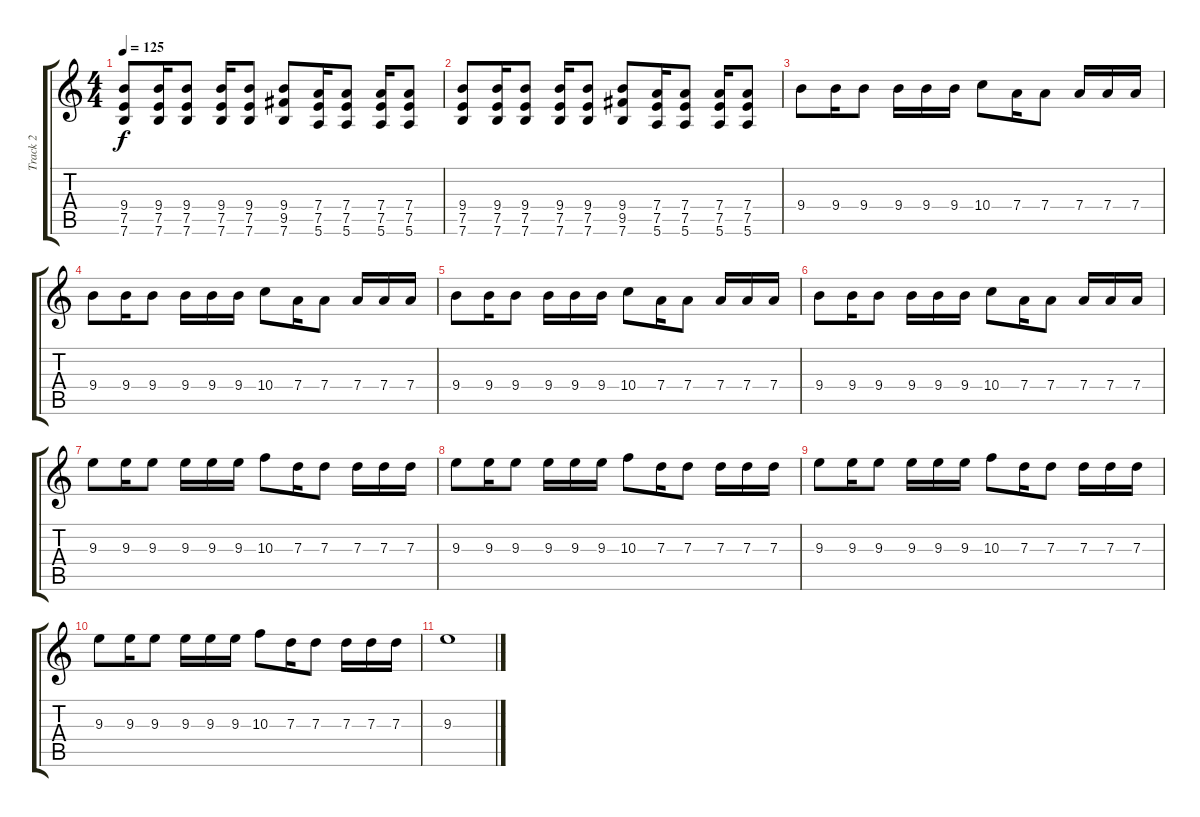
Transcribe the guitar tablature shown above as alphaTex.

\track ("Track 2" "Track 2") {instrument overdrivenguitar}
\staff {score tabs}
\tuning (E4 B3 G3 D3 A2 E2) {hide}
\ts (4 4)
\tempo 125
\clef g2
\ks c
(9.4 7.5 7.6).8{dy f} (9.4 7.5 7.6).16 (9.4 7.5 7.6).8 (9.4 7.5 7.6).16 (9.4 7.5 7.6).8 (9.4 9.5 7.6).8 (7.4 7.5 5.6).16 (7.4 7.5 5.6).8 (7.4 7.5 5.6).16 (7.4 7.5 5.6).8 |
(9.4 7.5 7.6).8 (9.4 7.5 7.6).16 (9.4 7.5 7.6).8 (9.4 7.5 7.6).16 (9.4 7.5 7.6).8 (9.4 9.5 7.6).8 (7.4 7.5 5.6).16 (7.4 7.5 5.6).8 (7.4 7.5 5.6).16 (7.4 7.5 5.6).8 |
9.4.8 9.4.16 9.4.8 9.4.16 9.4.16 9.4.16 10.4.8 7.4.16 7.4.8 7.4.16 7.4.16 7.4.16 |
9.4.8 9.4.16 9.4.8 9.4.16 9.4.16 9.4.16 10.4.8 7.4.16 7.4.8 7.4.16 7.4.16 7.4.16 |
9.4.8 9.4.16 9.4.8 9.4.16 9.4.16 9.4.16 10.4.8 7.4.16 7.4.8 7.4.16 7.4.16 7.4.16 |
9.4.8 9.4.16 9.4.8 9.4.16 9.4.16 9.4.16 10.4.8 7.4.16 7.4.8 7.4.16 7.4.16 7.4.16 |
9.3.8 9.3.16 9.3.8 9.3.16 9.3.16 9.3.16 10.3.8 7.3.16 7.3.8 7.3.16 7.3.16 7.3.16 |
9.3.8 9.3.16 9.3.8 9.3.16 9.3.16 9.3.16 10.3.8 7.3.16 7.3.8 7.3.16 7.3.16 7.3.16 |
9.3.8 9.3.16 9.3.8 9.3.16 9.3.16 9.3.16 10.3.8 7.3.16 7.3.8 7.3.16 7.3.16 7.3.16 |
9.3.8 9.3.16 9.3.8 9.3.16 9.3.16 9.3.16 10.3.8 7.3.16 7.3.8 7.3.16 7.3.16 7.3.16 |
9.3.1
